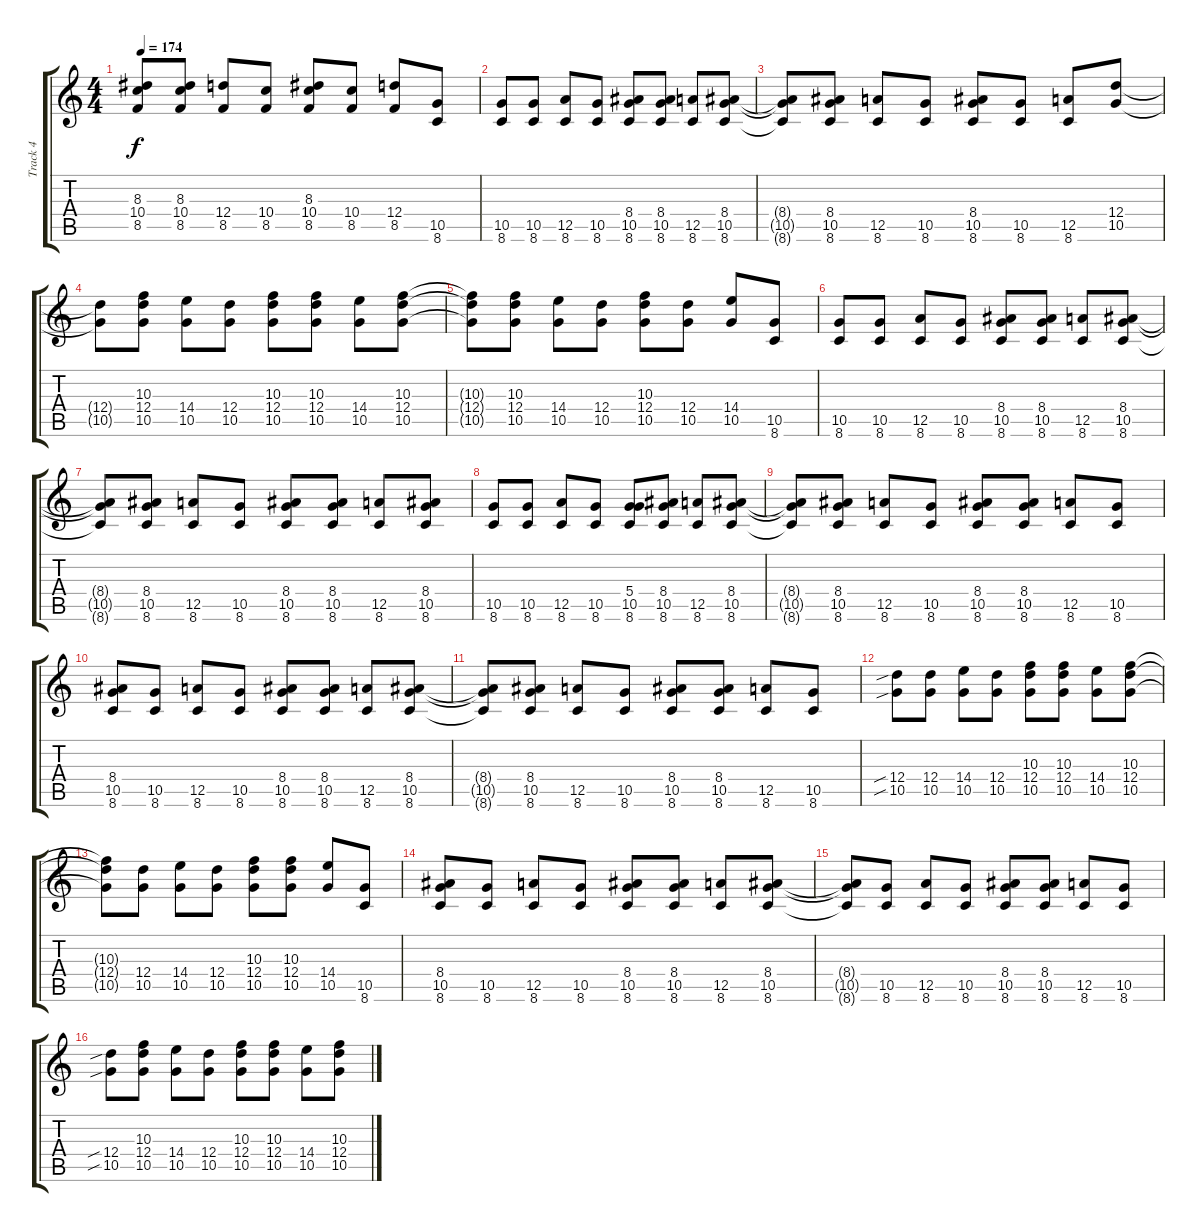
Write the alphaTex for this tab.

\track ("Track 4" "Track 4") {instrument overdrivenguitar}
\staff {score tabs}
\tuning (E4 B3 G3 D3 A2 E2) {hide}
\ts (4 4)
\tempo 174
\clef g2
\ks c
(8.3{t} 10.4{t} 8.5{t}).8{dy f} (8.3 10.4 8.5).8 (12.4 8.5).8 (10.4 8.5).8 (8.3 10.4 8.5).8 (10.4 8.5).8 (12.4 8.5).8 (10.5 8.6).8 |
(10.5 8.6).8 (10.5 8.6).8 (12.5 8.6).8 (10.5 8.6).8 (8.4 10.5 8.6).8 (8.4 10.5 8.6).8 (12.5 8.6).8 (8.4 10.5 8.6).8 |
(8.4{t} 10.5{t} 8.6{t}).8 (8.4 10.5 8.6).8 (12.5 8.6).8 (10.5 8.6).8 (8.4 10.5 8.6).8 (10.5 8.6).8 (12.5 8.6).8 (12.4 10.5).8 |
(12.4{t} 10.5{t}).8 (10.3 12.4 10.5).8 (14.4 10.5).8 (12.4 10.5).8 (10.3 12.4 10.5).8 (10.3 12.4 10.5).8 (14.4 10.5).8 (10.3 12.4 10.5).8 |
(10.3{t} 12.4{t} 10.5{t}).8 (10.3 12.4 10.5).8 (14.4 10.5).8 (12.4 10.5).8 (10.3 12.4 10.5).8 (12.4 10.5).8 (14.4 10.5).8 (10.5 8.6).8 |
(10.5 8.6).8 (10.5 8.6).8 (12.5 8.6).8 (10.5 8.6).8 (8.4 10.5 8.6).8 (8.4 10.5 8.6).8 (12.5 8.6).8 (8.4 10.5 8.6).8 |
(8.4{t} 10.5{t} 8.6{t}).8 (8.4 10.5 8.6).8 (12.5 8.6).8 (10.5 8.6).8 (8.4 10.5 8.6).8 (8.4 10.5 8.6).8 (12.5 8.6).8 (8.4 10.5 8.6).8 |
(10.5 8.6).8 (10.5 8.6).8 (12.5 8.6).8 (10.5 8.6).8 (5.4 10.5 8.6).8 (8.4 10.5 8.6).8 (12.5 8.6).8 (8.4 10.5 8.6).8 |
(8.4{t} 10.5{t} 8.6{t}).8 (8.4 10.5 8.6).8 (12.5 8.6).8 (10.5 8.6).8 (8.4 10.5 8.6).8 (8.4 10.5 8.6).8 (12.5 8.6).8 (10.5 8.6).8 |
(8.4 10.5 8.6).8 (10.5 8.6).8 (12.5 8.6).8 (10.5 8.6).8 (8.4 10.5 8.6).8 (8.4 10.5 8.6).8 (12.5 8.6).8 (8.4 10.5 8.6).8 |
(8.4{t} 10.5{t} 8.6{t}).8 (8.4 10.5 8.6).8 (12.5 8.6).8 (10.5 8.6).8 (8.4 10.5 8.6).8 (8.4 10.5 8.6).8 (12.5 8.6).8 (10.5 8.6).8 |
(12.4{sib} 10.5{sib}).8 (12.4 10.5).8 (14.4 10.5).8 (12.4 10.5).8 (10.3 12.4 10.5).8 (10.3 12.4 10.5).8 (14.4 10.5).8 (10.3 12.4 10.5).8 |
(10.3{t} 12.4{t} 10.5{t}).8 (12.4 10.5).8 (14.4 10.5).8 (12.4 10.5).8 (10.3 12.4 10.5).8 (10.3 12.4 10.5).8 (14.4 10.5).8 (10.5 8.6).8 |
(8.4 10.5 8.6).8 (10.5 8.6).8 (12.5 8.6).8 (10.5 8.6).8 (8.4 10.5 8.6).8 (8.4 10.5 8.6).8 (12.5 8.6).8 (8.4 10.5 8.6).8 |
(8.4{t} 10.5{t} 8.6{t}).8 (10.5 8.6).8 (12.5 8.6).8 (10.5 8.6).8 (8.4 10.5 8.6).8 (8.4 10.5 8.6).8 (12.5 8.6).8 (10.5 8.6).8 |
(12.4{sib} 10.5{sib}).8 (10.3 12.4 10.5).8 (14.4 10.5).8 (12.4 10.5).8 (10.3 12.4 10.5).8 (10.3 12.4 10.5).8 (14.4 10.5).8 (10.3 12.4 10.5).8
